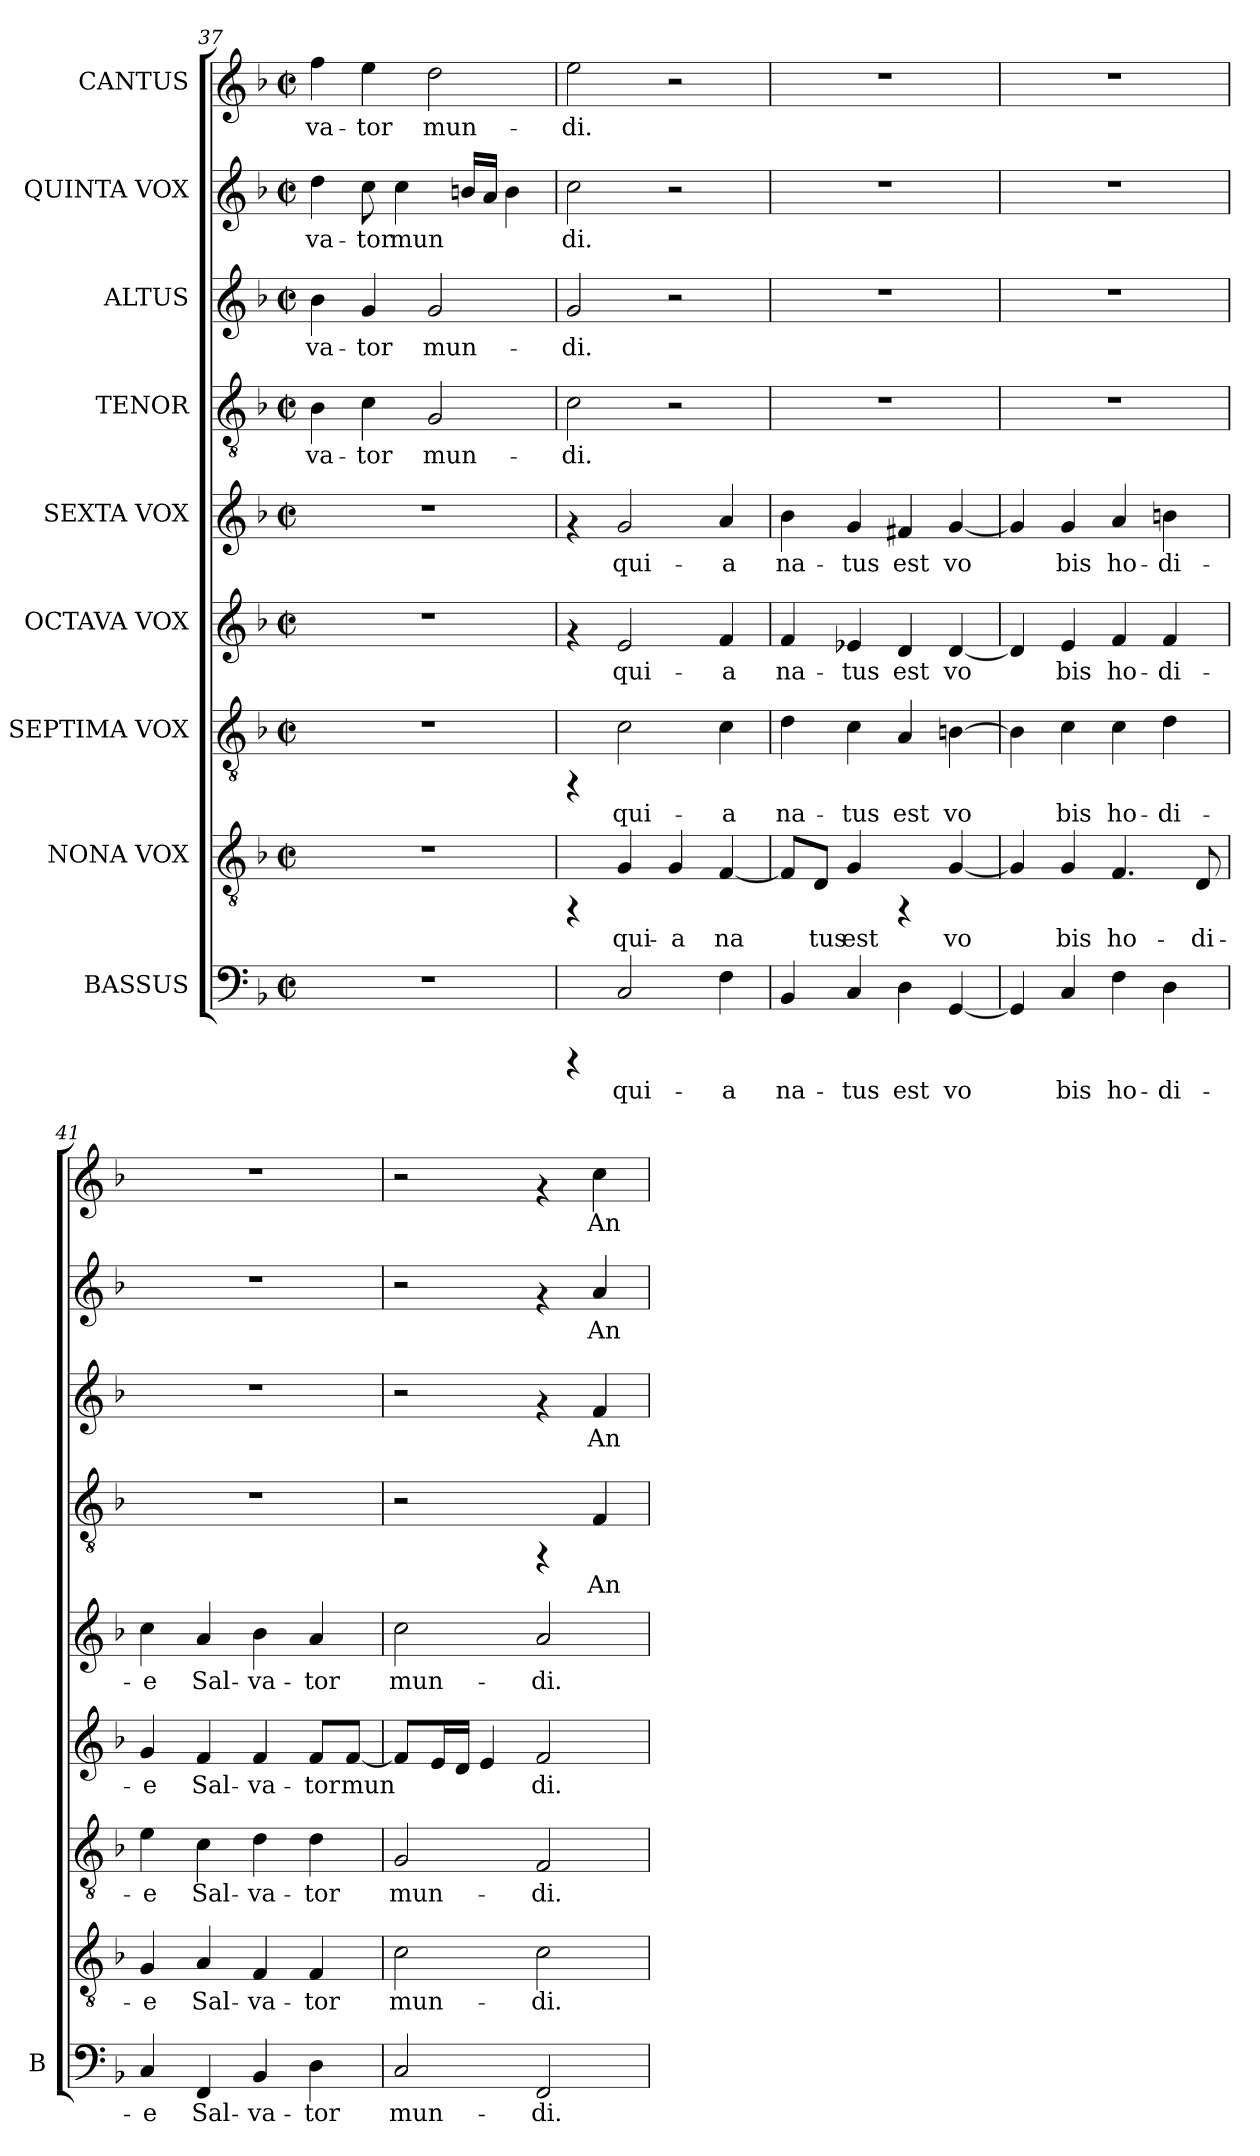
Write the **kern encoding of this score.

**kern	**text	**kern	**text	**kern	**text	**kern	**text	**kern	**text	**kern	**text	**kern	**text	**kern	**text	**kern	**text
*part9	*part9	*part8	*part8	*part7	*part7	*part6	*part6	*part5	*part5	*part4	*part4	*part3	*part3	*part2	*part2	*part1	*part1
*staff9	*staff9	*staff8	*staff8	*staff7	*staff7	*staff6	*staff6	*staff5	*staff5	*staff4	*staff4	*staff3	*staff3	*staff2	*staff2	*staff1	*staff1
*I"BASSUS	*	*I"NONA VOX	*	*I"SEPTIMA VOX	*	*I"OCTAVA VOX	*	*I"SEXTA VOX	*	*I"TENOR	*	*I"ALTUS	*	*I"QUINTA VOX	*	*I"CANTUS	*
*I'B	*	*	*	*	*	*	*	*	*	*	*	*	*	*	*	*	*
!!LO:PB:g=z
*clefF4	*	*clefGv2	*	*clefGv2	*	*clefG2	*	*clefG2	*	*clefGv2	*	*clefG2	*	*clefG2	*	*clefG2	*
*k[b-]	*	*k[b-]	*	*k[b-]	*	*k[b-]	*	*k[b-]	*	*k[b-]	*	*k[b-]	*	*k[b-]	*	*k[b-]	*
*F:	*	*F:	*	*F:	*	*F:	*	*F:	*	*F:	*	*F:	*	*F:	*	*F:	*
*M2/2	*	*M2/2	*	*M2/2	*	*M2/2	*	*M2/2	*	*M2/2	*	*M2/2	*	*M2/2	*	*M2/2	*
*met(c|)	*	*met(c|)	*	*met(c|)	*	*met(c|)	*	*met(c|)	*	*met(c|)	*	*met(c|)	*	*met(c|)	*	*met(c|)	*
=37	=37	=37	=37	=37	=37	=37	=37	=37	=37	=37	=37	=37	=37	=37	=37	=37	=37
!	!	!	!	!	!	!	!	!	!	!	!LO:LY:b:cj	!	!LO:LY:b:cj	!	!LO:LY:b:cj	!	!LO:LY:b:cj
1r	.	1r	.	1r	.	1r	.	1r	.	4B-\	-va-	4b-\	-va-	4dd\	-va-	4ff\	-va-
!	!	!	!	!	!	!	!	!	!	!	!LO:LY:b:cj	!	!LO:LY:b:cj	!	!LO:LY:b:cj	!	!LO:LY:b:cj
.	.	.	.	.	.	.	.	.	.	4c\	-tor	4g/	-tor	8cc\	-tor	4ee\	-tor
!	!	!	!	!	!	!	!	!	!	!	!	!	!	!	!LO:LY:b:cj	!	!
.	.	.	.	.	.	.	.	.	.	.	.	.	.	4cc\	mun-	.	.
!	!	!	!	!	!	!	!	!	!	!	!LO:LY:b:cj	!	!LO:LY:b:cj	!	!	!	!LO:LY:b:cj
.	.	.	.	.	.	.	.	.	.	2G/	mun-	2g/	mun-	.	.	2dd\	mun-
!	!	!	!	!	!	!	!	!	!	!	!	!	!	!	!LO:LY:b:cj	!	!
.	.	.	.	.	.	.	.	.	.	.	.	.	.	16bn/L	--	.	.
!	!	!	!	!	!	!	!	!	!	!	!	!	!	!	!LO:LY:b:cj	!	!
.	.	.	.	.	.	.	.	.	.	.	.	.	.	16a/J	--	.	.
!	!	!	!	!	!	!	!	!	!	!	!	!	!	!	!LO:LY:b:cj	!	!
.	.	.	.	.	.	.	.	.	.	.	.	.	.	4b\	--	.	.
=38	=38	=38	=38	=38	=38	=38	=38	=38	=38	=38	=38	=38	=38	=38	=38	=38	=38
!	!	!	!	!	!	!	!	!	!	!	!LO:LY:b:cj	!	!LO:LY:b:cj	!	!LO:LY:b:cj	!	!LO:LY:b:cj
4rCCC	.	4rFF	.	4rFF	.	4rf	.	4rf	.	2c\	-di.	2g/	-di.	2cc\	-di.	2ee\	-di.
!	!LO:LY:b:cj	!	!LO:LY:b:cj	!	!LO:LY:b:cj	!	!LO:LY:b:cj	!	!LO:LY:b:cj	!	!	!	!	!	!	!	!
2C/	qui-	4G/	qui-	2c\	qui-	2e/	qui-	2g/	qui-	.	.	.	.	.	.	.	.
!	!	!	!LO:LY:b:cj	!	!	!	!	!	!	!	!	!	!	!	!	!	!
.	.	4G/	-a	.	.	.	.	.	.	2r	.	2r	.	2r	.	2r	.
!	!LO:LY:b:cj	!	!LO:LY:b:cj	!	!LO:LY:b:cj	!	!LO:LY:b:cj	!	!LO:LY:b:cj	!	!	!	!	!	!	!	!
4F\	-a	[<4F/	na-	4c\	-a	4f/	-a	4a/	-a	.	.	.	.	.	.	.	.
=39	=39	=39	=39	=39	=39	=39	=39	=39	=39	=39	=39	=39	=39	=39	=39	=39	=39
!	!LO:LY:b:cj	!	!LO:LY:b:cj	!	!LO:LY:b:cj	!	!LO:LY:b:cj	!	!LO:LY:b:cj	!	!	!	!	!	!	!	!
4BB-/	na-	8F/L]	--	4d\	na-	4f/	na-	4b-\	na-	1r	.	1r	.	1r	.	1r	.
!	!	!	!LO:LY:b:cj	!	!	!	!	!	!	!	!	!	!	!	!	!	!
.	.	8D/J	-tus	.	.	.	.	.	.	.	.	.	.	.	.	.	.
!	!LO:LY:b:cj	!	!LO:LY:b:cj	!	!LO:LY:b:cj	!	!LO:LY:b:cj	!	!LO:LY:b:cj	!	!	!	!	!	!	!	!
4C/	-tus	4G/	est	4c\	-tus	4e-X/	-tus	4g/	-tus	.	.	.	.	.	.	.	.
!	!LO:LY:b:cj	!	!	!	!LO:LY:b:cj	!	!LO:LY:b:cj	!	!LO:LY:b:cj	!	!	!	!	!	!	!	!
4D\	est	4rFF	.	4A/	est	4d/	est	4f#X/	est	.	.	.	.	.	.	.	.
!	!LO:LY:b:cj	!	!LO:LY:b:cj	!	!LO:LY:b:cj	!	!LO:LY:b:cj	!	!LO:LY:b:cj	!	!	!	!	!	!	!	!
[<4GG/	vo-	[<4G/	vo-	[>4Bn\	vo-	[<4d/	vo-	[<4g/	vo-	.	.	.	.	.	.	.	.
=40	=40	=40	=40	=40	=40	=40	=40	=40	=40	=40	=40	=40	=40	=40	=40	=40	=40
!	!LO:LY:b:cj	!	!LO:LY:b:cj	!	!LO:LY:b:cj	!	!LO:LY:b:cj	!	!LO:LY:b:cj	!	!	!	!	!	!	!	!
4GG/]	--	4G/]	--	4B\]	--	4d/]	--	4g/]	--	1r	.	1r	.	1r	.	1r	.
!	!LO:LY:b:cj	!	!LO:LY:b:cj	!	!LO:LY:b:cj	!	!LO:LY:b:cj	!	!LO:LY:b:cj	!	!	!	!	!	!	!	!
4C/	-bis	4G/	-bis	4c\	-bis	4e/	-bis	4g/	-bis	.	.	.	.	.	.	.	.
!	!LO:LY:b:cj	!	!LO:LY:b:cj	!	!LO:LY:b:cj	!	!LO:LY:b:cj	!	!LO:LY:b:cj	!	!	!	!	!	!	!	!
4F\	ho-	4.F/	ho-	4c\	ho-	4f/	ho-	4a/	ho-	.	.	.	.	.	.	.	.
!	!LO:LY:b:cj	!	!	!	!LO:LY:b:cj	!	!LO:LY:b:cj	!	!LO:LY:b:cj	!	!	!	!	!	!	!	!
4D\	-di-	.	.	4d\	-di-	4f/	-di-	4bn\	-di-	.	.	.	.	.	.	.	.
!	!	!	!LO:LY:b:cj	!	!	!	!	!	!	!	!	!	!	!	!	!	!
.	.	8D/	-di-	.	.	.	.	.	.	.	.	.	.	.	.	.	.
=41	=41	=41	=41	=41	=41	=41	=41	=41	=41	=41	=41	=41	=41	=41	=41	=41	=41
!	!LO:LY:b:cj	!	!LO:LY:b:cj	!	!LO:LY:b:cj	!	!LO:LY:b:cj	!	!LO:LY:b:cj	!	!	!	!	!	!	!	!
4C/	-e	4G/	-e	4e\	-e	4g/	-e	4cc\	-e	1r	.	1r	.	1r	.	1r	.
!	!LO:LY:b:cj	!	!LO:LY:b:cj	!	!LO:LY:b:cj	!	!LO:LY:b:cj	!	!LO:LY:b:cj	!	!	!	!	!	!	!	!
4FF/	Sal-	4A/	Sal-	4c\	Sal-	4f/	Sal-	4a/	Sal-	.	.	.	.	.	.	.	.
!	!LO:LY:b:cj	!	!LO:LY:b:cj	!	!LO:LY:b:cj	!	!LO:LY:b:cj	!	!LO:LY:b:cj	!	!	!	!	!	!	!	!
4BB-/	-va-	4F/	-va-	4d\	-va-	4f/	-va-	4b-\	-va-	.	.	.	.	.	.	.	.
!	!LO:LY:b:cj	!	!LO:LY:b:cj	!	!LO:LY:b:cj	!	!LO:LY:b:cj	!	!LO:LY:b:cj	!	!	!	!	!	!	!	!
4D\	-tor	4F/	-tor	4d\	-tor	8f/L	-tor	4a/	-tor	.	.	.	.	.	.	.	.
!	!	!	!	!	!	!	!LO:LY:b:cj	!	!	!	!	!	!	!	!	!	!
.	.	.	.	.	.	[<8f/J	mun-	.	.	.	.	.	.	.	.	.	.
=42	=42	=42	=42	=42	=42	=42	=42	=42	=42	=42	=42	=42	=42	=42	=42	=42	=42
!	!LO:LY:b:cj	!	!LO:LY:b:cj	!	!LO:LY:b:cj	!	!LO:LY:b:cj	!	!LO:LY:b:cj	!	!	!	!	!	!	!	!
2C/	mun-	2c\	mun-	2G/	mun-	8f/L]	--	2cc\	mun-	2r	.	2r	.	2r	.	2r	.
!	!	!	!	!	!	!	!LO:LY:b:cj	!	!	!	!	!	!	!	!	!	!
.	.	.	.	.	.	16e/	--	.	.	.	.	.	.	.	.	.	.
!	!	!	!	!	!	!	!LO:LY:b:cj	!	!	!	!	!	!	!	!	!	!
.	.	.	.	.	.	16d/J	--	.	.	.	.	.	.	.	.	.	.
!	!	!	!	!	!	!	!LO:LY:b:cj	!	!	!	!	!	!	!	!	!	!
.	.	.	.	.	.	4e/	--	.	.	.	.	.	.	.	.	.	.
!	!LO:LY:b:cj	!	!LO:LY:b:cj	!	!LO:LY:b:cj	!	!LO:LY:b:cj	!	!LO:LY:b:cj	!	!	!	!	!	!	!	!
2FF/	-di.	2c\	-di.	2F/	-di.	2f/	-di.	2a/	-di.	4rFF	.	4rf	.	4rf	.	4rf	.
!	!	!	!	!	!	!	!	!	!	!	!LO:LY:b:cj	!	!LO:LY:b:cj	!	!LO:LY:b:cj	!	!LO:LY:b:cj
.	.	.	.	.	.	.	.	.	.	4F/	An-	4f/	An-	4a/	An-	4cc\	An-
=	=	=	=	=	=	=	=	=	=	=	=	=	=	=	=	=	=
*-	*-	*-	*-	*-	*-	*-	*-	*-	*-	*-	*-	*-	*-	*-	*-	*-	*-
